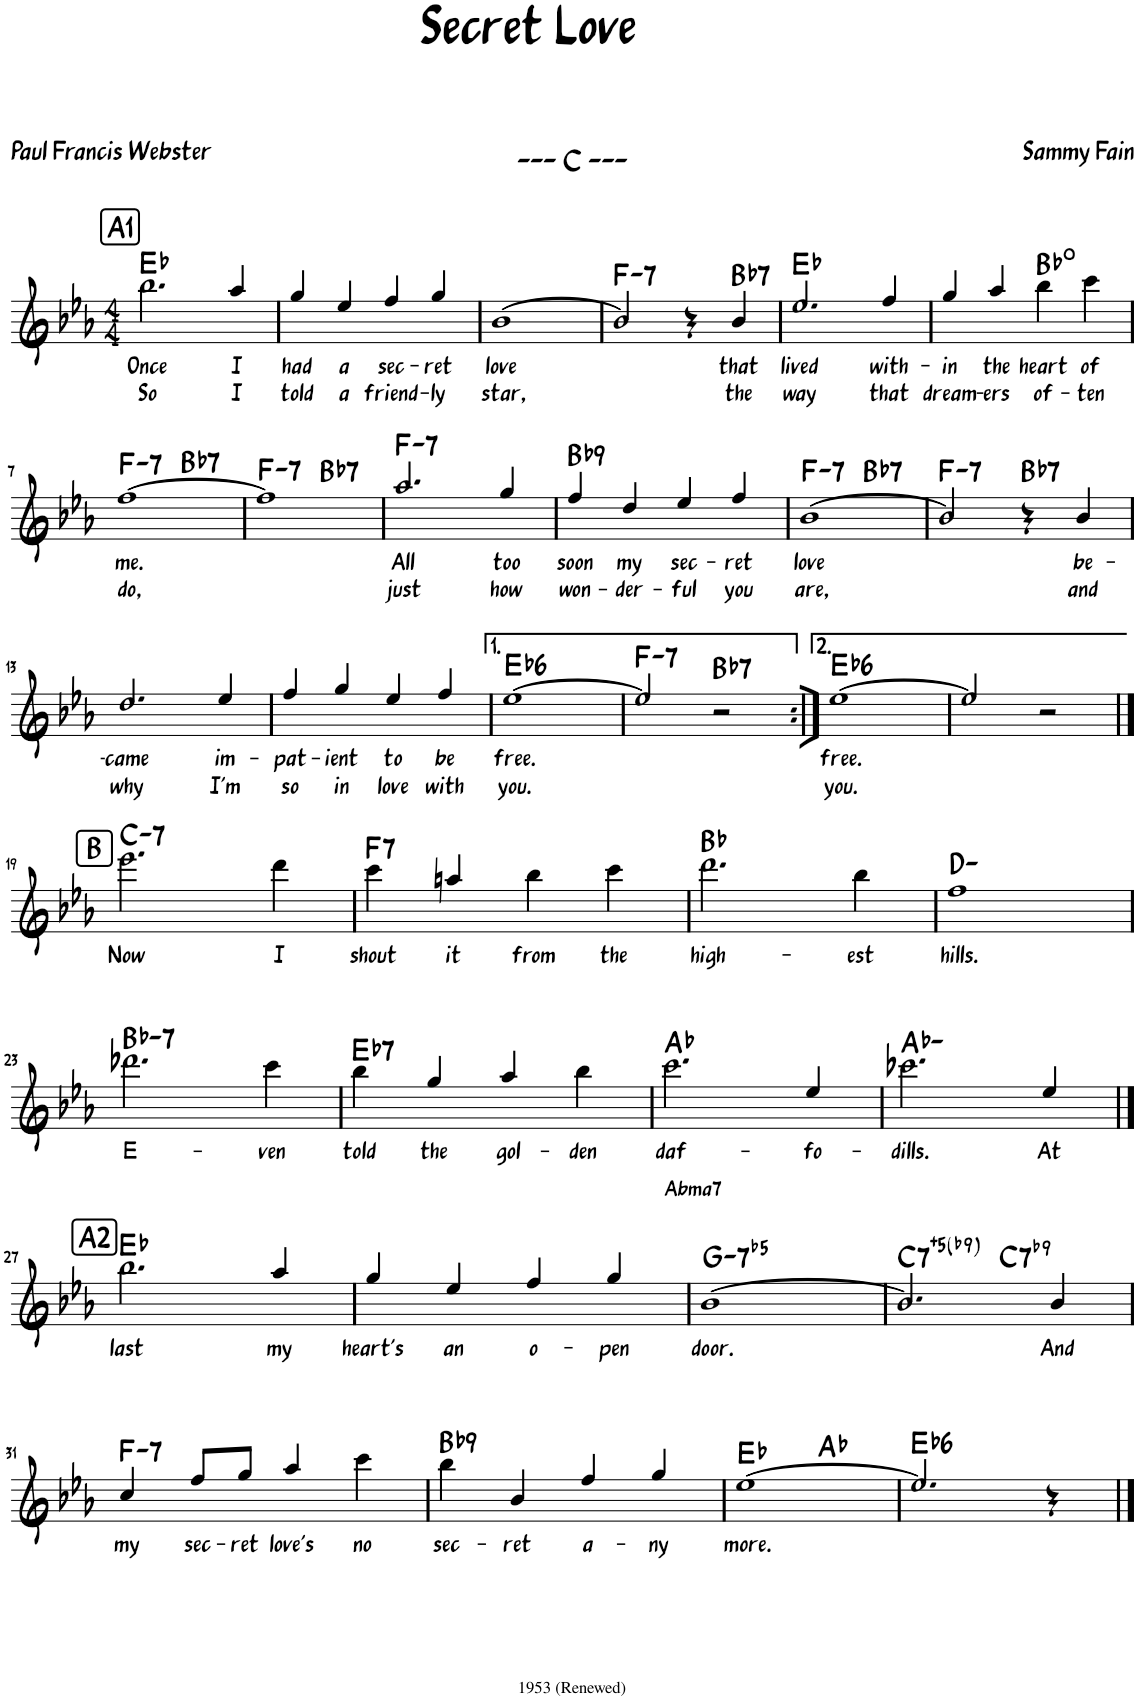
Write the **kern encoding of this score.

**kern	**text	**text	**harte
*part1	*part1	*part1	*part1
*staff1	*staff1	*staff1	*
*I"Piano	*	*	*
*I'Pno.	*	*	*
*clefG2	*	*	*
*k[b-e-a-]	*	*	*
*M4/4	*	*	*
!!LO:REH:place=s1:a:B:rj:fs=14:t=A1
=1	=1	=1	=1
!	!LO:LY:b	!LO:LY:b	!
2.bb-\	Once	So	Eb:maj
!	!LO:LY:b	!LO:LY:b	!
4aa-/	I	I	.
=2	=2	=2	=2
!	!LO:LY:b	!LO:LY:b	!
4gg/	had	told	.
!	!LO:LY:b	!LO:LY:b	!
4ee-/	a	a	.
!	!LO:LY:b	!LO:LY:b	!
4ff/	sec-	friend-	.
!	!LO:LY:b	!LO:LY:b	!
4gg/	-ret	-ly	.
=3	=3	=3	=3
!	!LO:LY:b	!LO:LY:b	!
[1b-	love	star,	.
=4	=4	=4	=4
!	!	!	!LO:H:kt=7
2b-/]	.	.	F:min7
4r	.	.	.
!	!LO:LY:b	!LO:LY:b	!LO:H:kt=7
4b-/	that	the	Bb:7
=5	=5	=5	=5
!	!LO:LY:b	!LO:LY:b	!
2.ee-/	lived	way	Eb:maj
!	!LO:LY:b	!LO:LY:b	!
4ff/	with-	that	.
=6	=6	=6	=6
!	!LO:LY:b	!LO:LY:b	!
4gg/	-in	dream-	.
!	!LO:LY:b	!LO:LY:b	!
4aa-/	the	-ers	.
!	!LO:LY:b	!LO:LY:b	!
4bb-\	heart	of-	Bb:dim
!	!LO:LY:b	!LO:LY:b	!
4ccc\	of	-ten	.
!!LO:LB:g=z
=7	=7	=7	=7
!	!LO:LY:b	!LO:LY:b	!LO:H:kt=7
*^	*	*	*
[1ff	2ryy	me.	do,	F:min7
!	!	!	!	!LO:H:kt=7
.	2ryy	.	.	Bb:7
=8	=8	=8	=8	=8
!	!	!	!	!LO:H:kt=7
1ff]	2ryy	.	.	F:min7
!	!	!	!	!LO:H:kt=7
.	2ryy	.	.	Bb:7
=9	=9	=9	=9	=9
!	!	!LO:LY:b	!LO:LY:b	!LO:H:kt=7
*v	*v	*	*	*
2.aa-/	All	just	F:min7
!	!LO:LY:b	!LO:LY:b	!
4gg/	too	how	.
=10	=10	=10	=10
!	!LO:LY:b	!LO:LY:b	!LO:H:kt=9
4ff/	soon	won-	Bb:9
!	!LO:LY:b	!LO:LY:b	!
4dd/	my	-der-	.
!	!LO:LY:b	!LO:LY:b	!
4ee-/	sec-	-ful	.
!	!LO:LY:b	!LO:LY:b	!
4ff/	-ret	you	.
=11	=11	=11	=11
!	!LO:LY:b	!LO:LY:b	!LO:H:kt=7
*^	*	*	*
[1b-	2ryy	love	are,	F:min7
!	!	!	!	!LO:H:kt=7
.	2ryy	.	.	Bb:7
=12	=12	=12	=12	=12
!	!	!	!	!LO:H:kt=7
*v	*v	*	*	*
2b-/]	.	.	F:min7
!	!	!	!LO:H:kt=7
4r	.	.	Bb:7
!	!LO:LY:b	!LO:LY:b	!
4b-/	be-	and	.
!!LO:LB:g=z
=13	=13	=13	=13
!	!LO:LY:b	!LO:LY:b	!
2.dd/	-came	why	.
!	!LO:LY:b	!LO:LY:b	!
4ee-/	im-	I'm	.
=14	=14	=14	=14
!	!LO:LY:b	!LO:LY:b	!
4ff/	-pat-	so	.
!	!LO:LY:b	!LO:LY:b	!
4gg/	-ient	in	.
!	!LO:LY:b	!LO:LY:b	!
4ee-/	to	love	.
!	!LO:LY:b	!LO:LY:b	!
4ff/	be	with	.
=15	=15	=15	=15
!	!LO:LY:b	!LO:LY:b	!LO:H:kt=6
[1ee-	free.	you.	Eb:maj6
=16	=16	=16	=16
!	!	!	!LO:H:kt=7
2ee-/]	.	.	F:min7
!	!	!	!LO:H:kt=7
2r	.	.	Bb:7
=17:|!	=17:|!	=17:|!	=17:|!
!	!LO:LY:b	!LO:LY:b	!LO:H:kt=6
[1ee-	free.	you.	Eb:maj6
=18	=18	=18	=18
2ee-/]	.	.	.
2r	.	.	.
!!LO:LB:g=z
!!LO:REH:place=s1:a:B:rj:fs=14:t=B
==19	==19	==19	==19
!	!LO:LY:b	!	!LO:H:kt=7
2.eee-\	Now	.	C:min7
!	!LO:LY:b	!	!
4ddd\	I	.	.
=20	=20	=20	=20
!	!LO:LY:b	!	!LO:H:kt=7
4ccc\	shout	.	F:7
!	!LO:LY:b	!	!
4aan/	it	.	.
!	!LO:LY:b	!	!
4bb-\	from	.	.
!	!LO:LY:b	!	!
4ccc\	the	.	.
=21	=21	=21	=21
!	!LO:LY:b	!	!
2.ddd\	high-	.	Bb:maj
!	!LO:LY:b	!	!
4bb-\	-est	.	.
=22	=22	=22	=22
!	!LO:LY:b	!	!
1ff	hills.	.	D:min
!!LO:LB:g=z
=23	=23	=23	=23
!	!LO:LY:b	!	!LO:H:kt=7
2.ddd-X\	E-	.	Bb:min7
!	!LO:LY:b	!	!
4ccc\	-ven	.	.
=24	=24	=24	=24
!	!LO:LY:b	!	!LO:H:kt=7
4bb-\	told	.	Eb:7
!	!LO:LY:b	!	!
4gg/	the	.	.
!	!LO:LY:b	!	!
4aa-/	gol-	.	.
!	!LO:LY:b	!	!
4bb-\	-den	.	.
=25	=25	=25	=25
!LO:TX:b:t=Abma7	!	!	!
!	!LO:LY:b	!	!
2.ccc\	daf-	.	Ab:maj
!	!LO:LY:b	!	!
4ee-/	-fo-	.	.
=26	=26	=26	=26
!	!LO:LY:b	!	!
2.ccc-X\	-dills.	.	Ab:min
!	!LO:LY:b	!	!
4ee-/	At	.	.
!!LO:LB:g=z
!!LO:REH:place=s1:a:B:rj:fs=14:t=A2
==27	==27	==27	==27
!	!LO:LY:b	!	!
2.bb-\	last	.	Eb:maj
!	!LO:LY:b	!	!
4aa-/	my	.	.
=28	=28	=28	=28
!	!LO:LY:b	!	!
4gg/	heart's	.	.
!	!LO:LY:b	!	!
4ee-/	an	.	.
!	!LO:LY:b	!	!
4ff/	o-	.	.
!	!LO:LY:b	!	!
4gg/	-pen	.	.
=29	=29	=29	=29
!	!LO:LY:b	!	!LO:H:kt=-7b5
[1b-	door.	.	G:hdim7
=30	=30	=30	=30
!	!	!	!LO:H:kt=7
*^	*	*	*
2.b-/]	2ryy	.	.	C:(3,#5,b7,b9)
!	!	!	!	!LO:H:kt=7
.	2ryy	.	.	C:7(b9)
!	!	!LO:LY:b	!	!
4b-/	.	And	.	.
!!LO:LB:g=z	!!
=31	=31	=31	=31	=31
!	!	!LO:LY:b	!	!LO:H:kt=7
*v	*v	*	*	*
4cc/	my	.	F:min7
!	!LO:LY:b	!	!
8ff/L	sec-	.	.
!	!LO:LY:b	!	!
8gg/J	-ret	.	.
!	!LO:LY:b	!	!
4aa-/	love's	.	.
!	!LO:LY:b	!	!
4ccc\	no	.	.
=32	=32	=32	=32
!	!LO:LY:b	!	!LO:H:kt=9
4bb-\	sec-	.	Bb:9
!	!LO:LY:b	!	!
4b-/	-ret	.	.
!	!LO:LY:b	!	!
4ff/	a-	.	.
!	!LO:LY:b	!	!
4gg/	-ny	.	.
=33	=33	=33	=33
!	!LO:LY:b	!	!
*^	*	*	*
[1ee-	2ryy	more.	.	Eb:maj
.	2ryy	.	.	Ab:maj
=34	=34	=34	=34	=34
!	!	!	!	!LO:H:kt=6
*v	*v	*	*	*
2.ee-/]	.	.	Eb:maj6
4r	.	.	.
==	==	==	==
*-	*-	*-	*-
